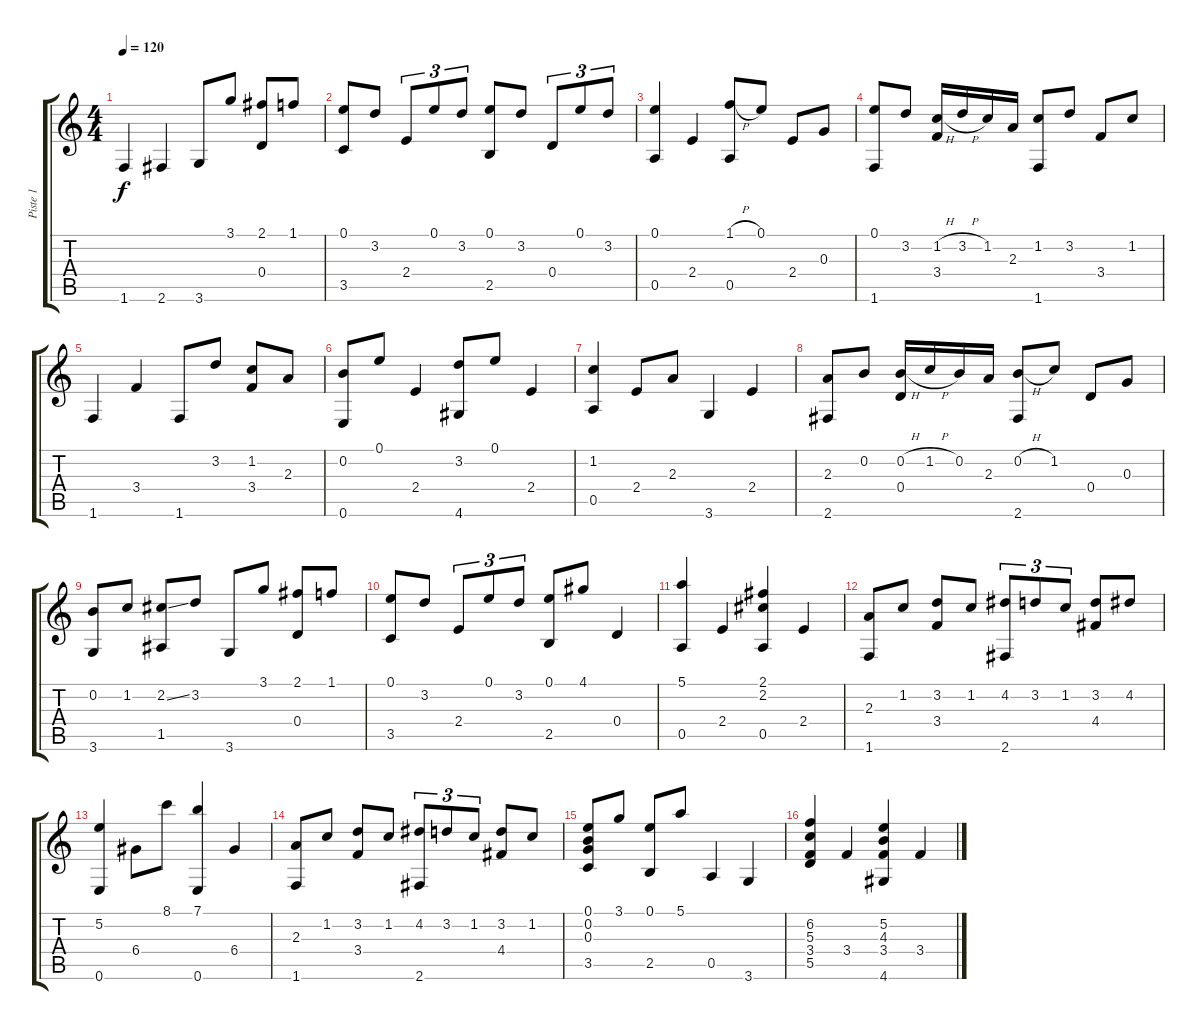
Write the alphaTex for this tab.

\track ("Piste 1" "Piste 1") {instrument acousticguitarnylon}
\staff {score tabs}
\tuning (E4 B3 G3 D3 A2 E2) {hide}
\ts (4 4)
\tempo 120
\clef g2
\ks c
1.6.4{dy f instrument acousticguitarnylon} 2.6.4 3.6.8 3.1.8 (2.1 0.4).8 1.1.8 |
(0.1 3.5).8 3.2.8 2.4.8{tu (3 2)} 0.1.8{tu (3 2)} 3.2.8{tu (3 2)} (0.1 2.5).8 3.2.8 0.4.8{tu (3 2)} 0.1.8{tu (3 2)} 3.2.8{tu (3 2)} |
(0.1 0.5).4 2.4.4 (1.1{h} 0.5).8 0.1.8 2.4.8 0.3.8 |
(0.1 1.6).8 3.2.8 (1.2{h} 3.4).16 3.2{h}.16 1.2.16 2.3.16 (1.2 1.6).8 3.2.8 3.4.8 1.2.8 |
1.6.4 3.4.4 1.6.8 3.2.8 (1.2 3.4).8 2.3.8 |
(0.2 0.6).8 0.1.8 2.4.4 (3.2 4.6).8 0.1.8 2.4.4 |
(1.2 0.5).4 2.4.8 2.3.8 3.6.4 2.4.4 |
(2.3 2.6).8 0.2.8 (0.2{h} 0.4).16 1.2{h}.16 0.2.16 2.3.16 (0.2{h} 2.6).8 1.2.8 0.4.8 0.3.8 |
(0.2 3.6).8 1.2.8 (2.2{ss} 1.5).8 3.2.8 3.6.8 3.1.8 (2.1 0.4).8 1.1.8 |
(0.1 3.5).8 3.2.8 2.4.8{tu (3 2)} 0.1.8{tu (3 2)} 3.2.8{tu (3 2)} (0.1 2.5).8 4.1.8 0.4.4 |
(5.1 0.5).4 2.4.4 (2.1 2.2 0.5).4 2.4.4 |
(2.3 1.6).8 1.2.8 (3.2 3.4).8 1.2.8 (4.2 2.6).8{tu (3 2)} 3.2.8{tu (3 2)} 1.2.8{tu (3 2)} (3.2 4.4).8 4.2.8 |
(5.2 0.6).4 6.4.8 8.1.8 (7.1 0.6).4 6.4.4 |
(2.3 1.6).8 1.2.8 (3.2 3.4).8 1.2.8 (4.2 2.6).8{tu (3 2)} 3.2.8{tu (3 2)} 1.2.8{tu (3 2)} (3.2 4.4).8 1.2.8 |
(0.1 0.2 0.3 3.5).8 3.1.8 (0.1 2.5).8 5.1.8 0.5.4 3.6.4 |
(6.2 5.3 3.4 5.5).4 3.4.4 (5.2 4.3 3.4 4.6).4 3.4.4
